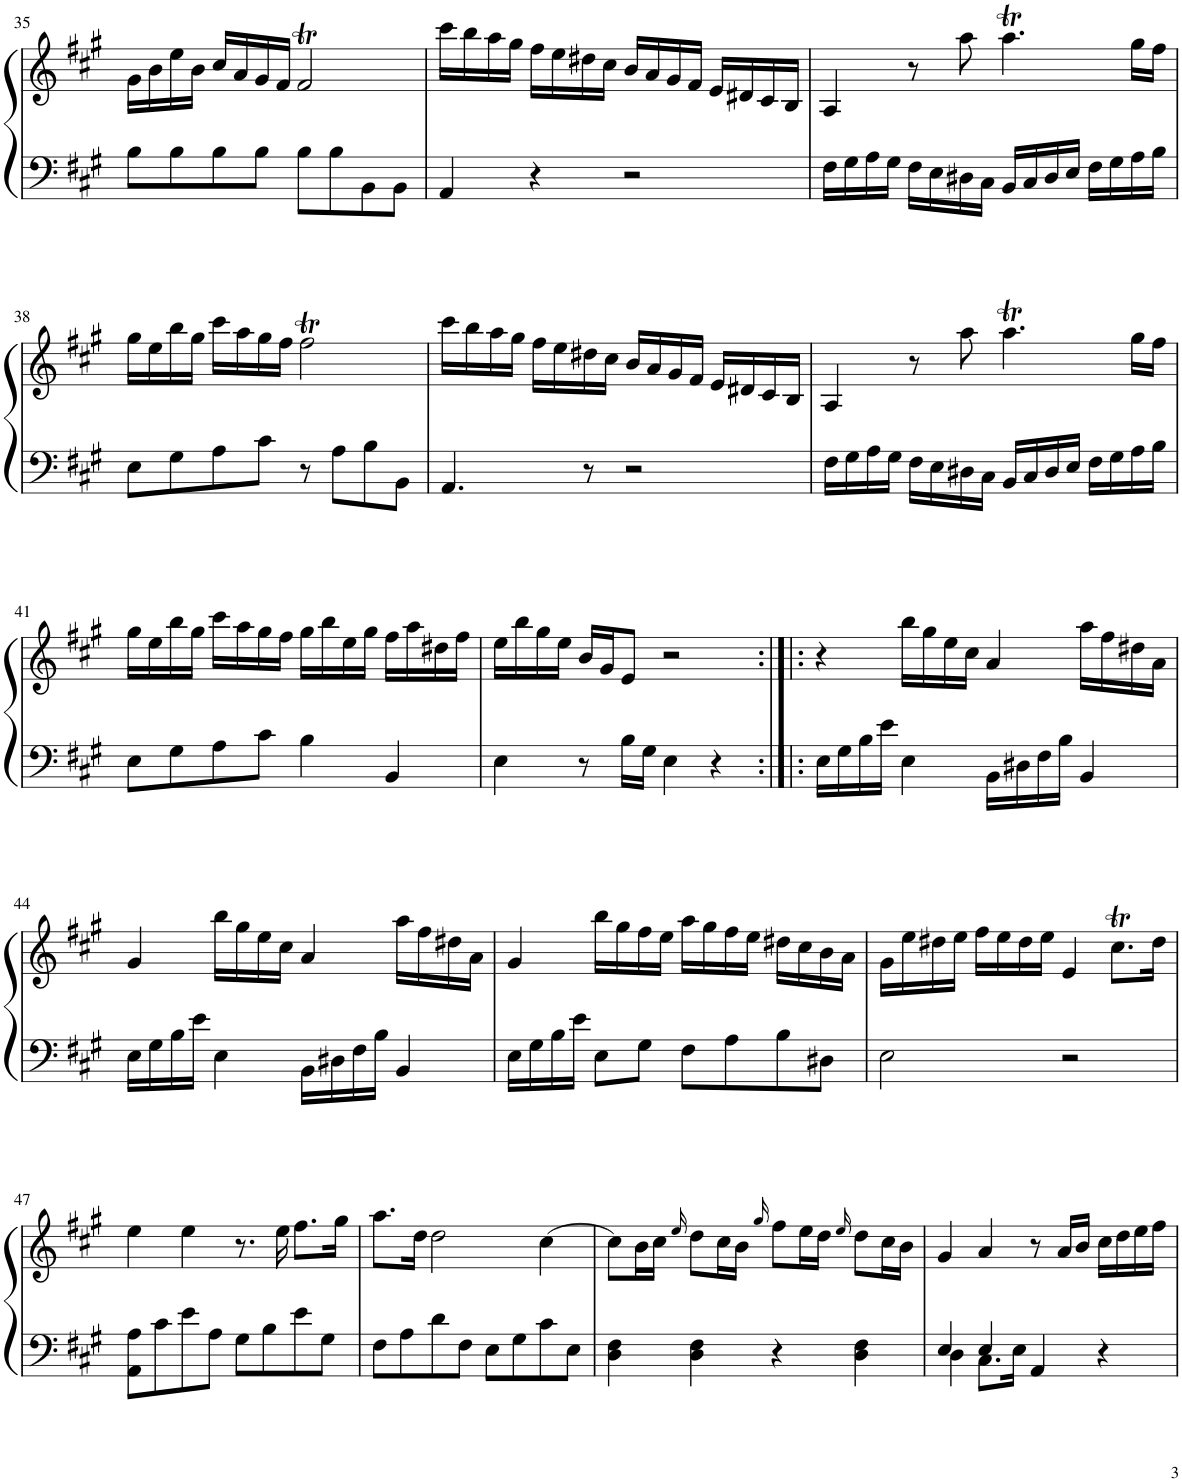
**kern	**kern
*part1	*part1
*staff2	*staff1
*I"Piano	*
*I'Pno.	*
!!LO:PB:g=z
*clefF4	*clefG2
*k[f#c#g#]	*k[f#c#g#]
*M4/4	*M4/4
*met(c)	*met(c)
=35	=35
8B\L	16g#\LL
.	16b\
8B\	16ee\
.	16b\JJ
8B\	16cc#/LL
.	16a/
8B\J	16g#/
.	16f#/JJ
8B\L	2f#T/
8B\	.
8BB\	.
8BB\J	.
=36	=36
4AA/	16ccc#\LL
.	16bb\
.	16aa\
.	16gg#\JJ
4r	16ff#\LL
.	16ee\
.	16dd#X\
.	16cc#\JJ
2r	16b/LL
.	16a/
.	16g#/
.	16f#/JJ
.	16e/LL
.	16d#X/
.	16c#/
.	16B/JJ
=37	=37
16F#\LL	4A/
16G#\	.
16A\	.
16G#\JJ	.
16F#\LL	8r
16E\	.
16D#X\	8aa\
16C#\JJ	.
16BB/LL	4.aaT\
16C#/	.
16D#/	.
16E/JJ	.
16F#\LL	.
16G#\	.
16A\	16gg#\LL
16B\JJ	16ff#\JJ
!!LO:LB:g=z
=38	=38
8E\L	16gg#\LL
.	16ee\
8G#\	16bb\
.	16gg#\JJ
8A\	16ccc#\LL
.	16aa\
8c#\J	16gg#\
.	16ff#\JJ
8r	2ff#T\
8A\L	.
8B\	.
8BB\J	.
=39	=39
4.AA/	16ccc#\LL
.	16bb\
.	16aa\
.	16gg#\JJ
.	16ff#\LL
.	16ee\
8r	16dd#X\
.	16cc#\JJ
2r	16b/LL
.	16a/
.	16g#/
.	16f#/JJ
.	16e/LL
.	16d#X/
.	16c#/
.	16B/JJ
=40	=40
16F#\LL	4A/
16G#\	.
16A\	.
16G#\JJ	.
16F#\LL	8r
16E\	.
16D#X\	8aa\
16C#\JJ	.
16BB/LL	4.aaT\
16C#/	.
16D#/	.
16E/JJ	.
16F#\LL	.
16G#\	.
16A\	16gg#\LL
16B\JJ	16ff#\JJ
!!LO:LB:g=z
=41	=41
8E\L	16gg#\LL
.	16ee\
8G#\	16bb\
.	16gg#\JJ
8A\	16ccc#\LL
.	16aa\
8c#\J	16gg#\
.	16ff#\JJ
4B\	16gg#\LL
.	16bb\
.	16ee\
.	16gg#\JJ
4BB/	16ff#\LL
.	16aa\
.	16dd#X\
.	16ff#\JJ
=42	=42
4E\	16ee\LL
.	16bb\
.	16gg#\
.	16ee\JJ
8r	16b/LL
.	16g#/J
16B\LL	8e/J
16G#\JJ	.
4E\	2r
4r	.
=43:|!|:	=43:|!|:
16E\LL	4r
16G#\	.
16B\	.
16e\JJ	.
4E\	16bb\LL
.	16gg#\
.	16ee\
.	16cc#\JJ
16BB\LL	4a/
16D#X\	.
16F#\	.
16B\JJ	.
4BB/	16aa\LL
.	16ff#\
.	16dd#X\
.	16a\JJ
!!LO:LB:g=z
=44	=44
16E\LL	4g#/
16G#\	.
16B\	.
16e\JJ	.
4E\	16bb\LL
.	16gg#\
.	16ee\
.	16cc#\JJ
16BB\LL	4a/
16D#X\	.
16F#\	.
16B\JJ	.
4BB/	16aa\LL
.	16ff#\
.	16dd#X\
.	16a\JJ
=45	=45
16E\LL	4g#/
16G#\	.
16B\	.
16e\JJ	.
8E\L	16bb\LL
.	16gg#\
8G#\J	16ff#\
.	16ee\JJ
8F#\L	16aa\LL
.	16gg#\
8A\	16ff#\
.	16ee\JJ
8B\	16dd#X\LL
.	16cc#\
8D#X\J	16b\
.	16a\JJ
=46	=46
2E\	16g#\LL
.	16ee\
.	16dd#X\
.	16ee\JJ
.	16ff#\LL
.	16ee\
.	16dd#\
.	16ee\JJ
2r	4e/
.	8.cc#t\L
.	16dd#\Jk
!!LO:LB:g=z
=47	=47
8AA\ 8A\L	4ee\
8c#\	.
8e\	4ee\
8A\J	.
8G#\L	8.r
8B\	.
.	16ee\
8e\	8.ff#\L
8G#\J	.
.	16gg#\Jk
=48	=48
8F#\L	8.aa\L
8A\	.
.	16dd\Jk
8d\	2dd\
8F#\J	.
8E\L	.
8G#\	.
8c#\	[4cc#\
8E\J	.
=49	=49
4D\ 4F#\	8cc#\L]
.	16b\L
.	16cc#\JJ
.	16qee/
4D\ 4F#\	8dd\L
.	16cc#\L
.	16b\JJ
.	16qgg#/
4r	8ff#\L
.	16ee\L
.	16dd\JJ
.	16qee/
4D\ 4F#\	8dd\L
.	16cc#\L
.	16b\JJ
=50	=50
*^	*
4E/	4D\	4g#/
4E/	8.C#\L	4a/
.	16E\Jk	.
4AA/	2ryy	8r
.	.	16a/LL
.	.	16b/JJ
4r	.	16cc#\LL
.	.	16dd\
.	.	16ee\
.	.	16ff#\JJ
*v	*v	*
=	=
*-	*-
